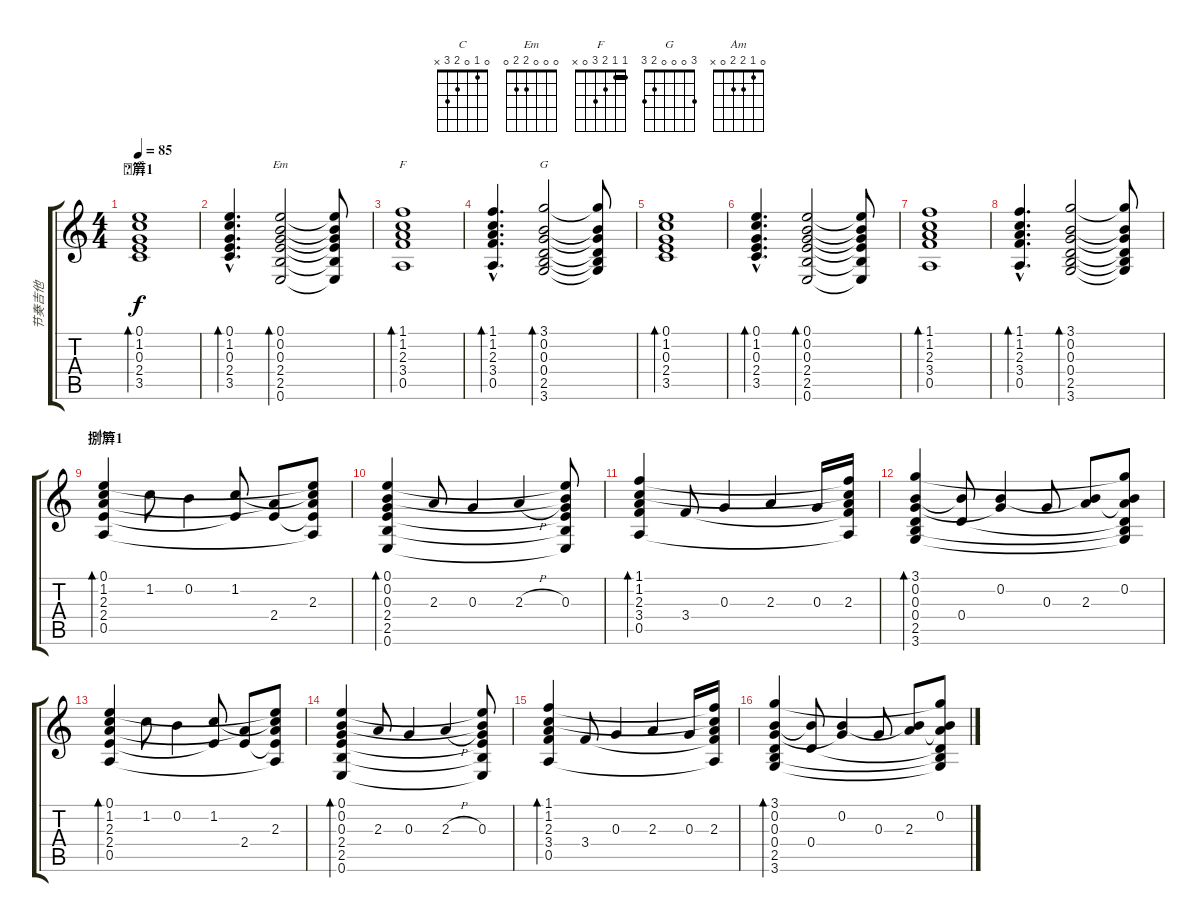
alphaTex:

\track ("节奏吉他" "节奏吉他") {instrument electricguitarclean}
\staff {score tabs}
\tuning (E4 B3 G3 D3 A2 E2) {hide}
\chord ("C" 0 1 0 2 3 x)
\chord ("Em" 0 0 0 2 2 0)
\chord ("F" 1 1 2 3 0 x) {barre 1}
\chord ("G" 3 0 0 0 2 3)
\chord ("Am" 0 1 2 2 0 x)
\ts (4 4)
\section ("" "簈1")
\tempo 85
\clef g2
\ks c
(0.1 1.2 0.3 2.4 3.5).1{bd 120 ch "C" dy f volume 16 instrument electricguitarclean} |
(0.1{hac} 1.2{hac} 0.3{hac} 2.4{hac} 3.5{hac}).4{d bd 120} (0.1 0.2 0.3 2.4 2.5 0.6).2{bd 60 ch "Em"} (0.1{t} 0.2{t} 0.3{t} 2.4{t} 2.5{t} 0.6{t}).8 |
(1.1 1.2 2.3 3.4 0.5).1{bd 120 ch "F"} |
(1.1{hac} 1.2{hac} 2.3{hac} 3.4{hac} 0.5{hac}).4{d bd 120} (3.1 0.2 0.3 0.4 2.5 3.6).2{bd 120 ch "G"} (3.1{t} 0.2{t} 0.3{t} 0.4{t} 2.5{t} 3.6{t}).8 |
(0.1 1.2 0.3 2.4 3.5).1{bd 120 volume 16 instrument acousticguitarsteel} |
(0.1{hac} 1.2{hac} 0.3{hac} 2.4{hac} 3.5{hac}).4{d bd 120} (0.1 0.2 0.3 2.4 2.5 0.6).2{bd 60} (0.1{t} 0.2{t} 0.3{t} 2.4{t} 2.5{t} 0.6{t}).8 |
(1.1 1.2 2.3 3.4 0.5).1{bd 120} |
(1.1{hac} 1.2{hac} 2.3{hac} 3.4{hac} 0.5{hac}).4{d bd 120} (3.1 0.2 0.3 0.4 2.5 3.6).2{bd 120} (3.1{t} 0.2{t} 0.3{t} 0.4{t} 2.5{t} 3.6{t}).8 |
\section ("" "捌簈1")
(0.1 1.2 2.3 2.4 0.5).4{bd 120 ch "Am"} 1.2.8 0.2.4 (1.2 2.4{t}).8 (2.3{t} 2.4).8 (0.1{t} 1.2{t} 2.3 2.4{t} 0.5{t}).8 |
(0.1 0.2 0.3 2.4 2.5 0.6).4{bd 60} 2.3.8 0.3.4 2.3{h}.4 (0.1{t} 0.2{t} 0.3 2.4{t} 2.5{t} 0.6{t}).8 |
(1.1 1.2 2.3 3.4 0.5).4{bd 120} 3.4.8 0.3.4 2.3.4 0.3.16 (1.1{t} 1.2{t} 2.3 3.4{t} 0.5{t}).16 |
(3.1 0.2 0.3 0.4 2.5 3.6).4{bd 120} (0.2{t} 0.4).8 (0.2 0.3{t}).4 0.3.8 (0.2{t} 2.3).8 (3.1{t} 0.2 2.3{t} 0.4{t} 2.5{t} 3.6{t}).8 |
(0.1 1.2 2.3 2.4 0.5).4{bd 120} 1.2.8 0.2.4 (1.2 2.4{t}).8 (2.3{t} 2.4).8 (0.1{t} 1.2{t} 2.3 2.4{t} 0.5{t}).8 |
(0.1 0.2 0.3 2.4 2.5 0.6).4{bd 60} 2.3.8 0.3.4 2.3{h}.4 (0.1{t} 0.2{t} 0.3 2.4{t} 2.5{t} 0.6{t}).8 |
(1.1 1.2 2.3 3.4 0.5).4{bd 120} 3.4.8 0.3.4 2.3.4 0.3.16 (1.1{t} 1.2{t} 2.3 3.4{t} 0.5{t}).16 |
(3.1 0.2 0.3 0.4 2.5 3.6).4{bd 120} (0.2{t} 0.4).8 (0.2 0.3{t}).4 0.3.8 (0.2{t} 2.3).8 (3.1{t} 0.2 2.3{t} 0.4{t} 2.5{t} 3.6{t}).8
